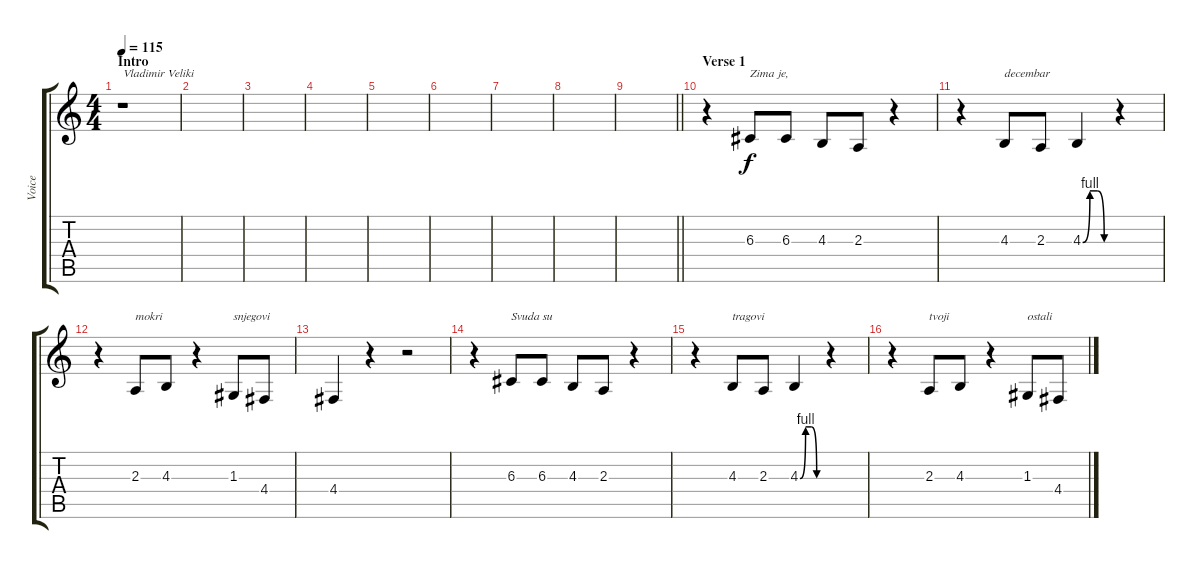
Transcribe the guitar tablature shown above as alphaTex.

\track ("Voice" "Voice") {instrument tenorsax}
\staff {score tabs}
\tuning (E4 B3 G3 D3 A2 E2) {hide}
\ts (4 4)
\section ("" "Intro")
\tempo 115
\clef g2
\ks c
r.1{txt "Vladimir Veliki" dy f instrument tenorsax} |
|
|
|
|
|
|
|
\barLineRight lightlight
|
\section ("" "Verse 1")
r.4 6.3.8{txt "Zima je,"} 6.3.8 4.3.8 2.3.8 r.4 |
r.4 4.3.8{txt "decembar"} 2.3.8 4.3{be (custom 0 0 15 4 30 4 45 0 60 0)}.4 r.4 |
r.4 2.3.8{txt "mokri"} 4.3.8 r.4 1.3.8{txt "snjegovi"} 4.4.8 |
4.4.4 r.4 r.2 |
r.4 6.3.8{txt "Svuda su"} 6.3.8 4.3.8 2.3.8 r.4 |
r.4 4.3.8{txt "tragovi"} 2.3.8 4.3{be (custom 0 0 15 4 30 4 45 0 60 0)}.4 r.4 |
r.4 2.3.8{txt "tvoji"} 4.3.8 r.4 1.3.8{txt "ostali"} 4.4.8
